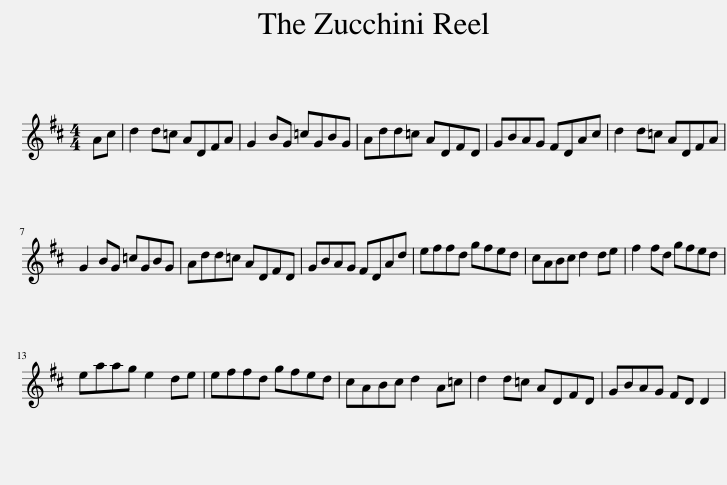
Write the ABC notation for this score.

X:1
L:1/8
M:4/4
I:linebreak $
K:D
V:1 treble
V:1
 Ac | d2 d=c ADFA | G2 BG =cGBG | Add=c ADFD | GBAG FDAc | %5
 d2 d=c ADFA |$ G2 BG =cGBG | Add=c ADFD | GBAG FDAd | effd gfed | %10
 cABc d2 de | f2 fd gfed |$ eaag e2 de | effd gfed | cABc d2 A=c | %15
 d2 d=c ADFD | GBAG FD D2 | %17
